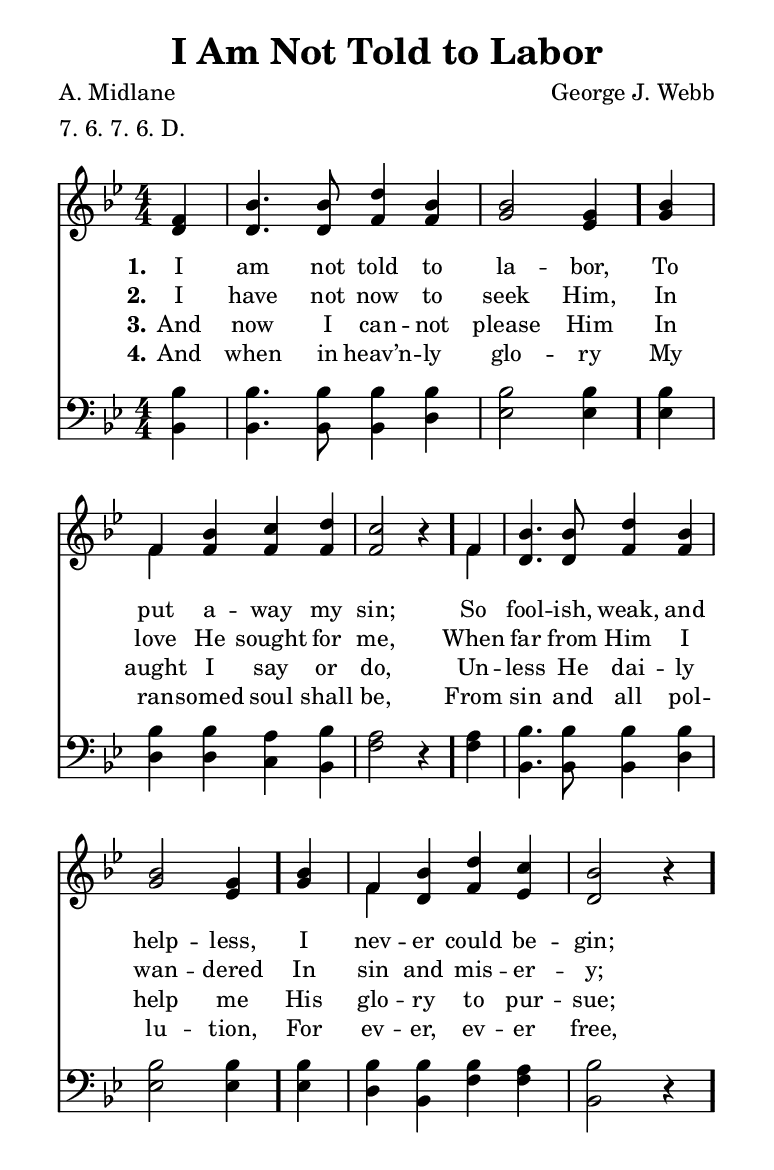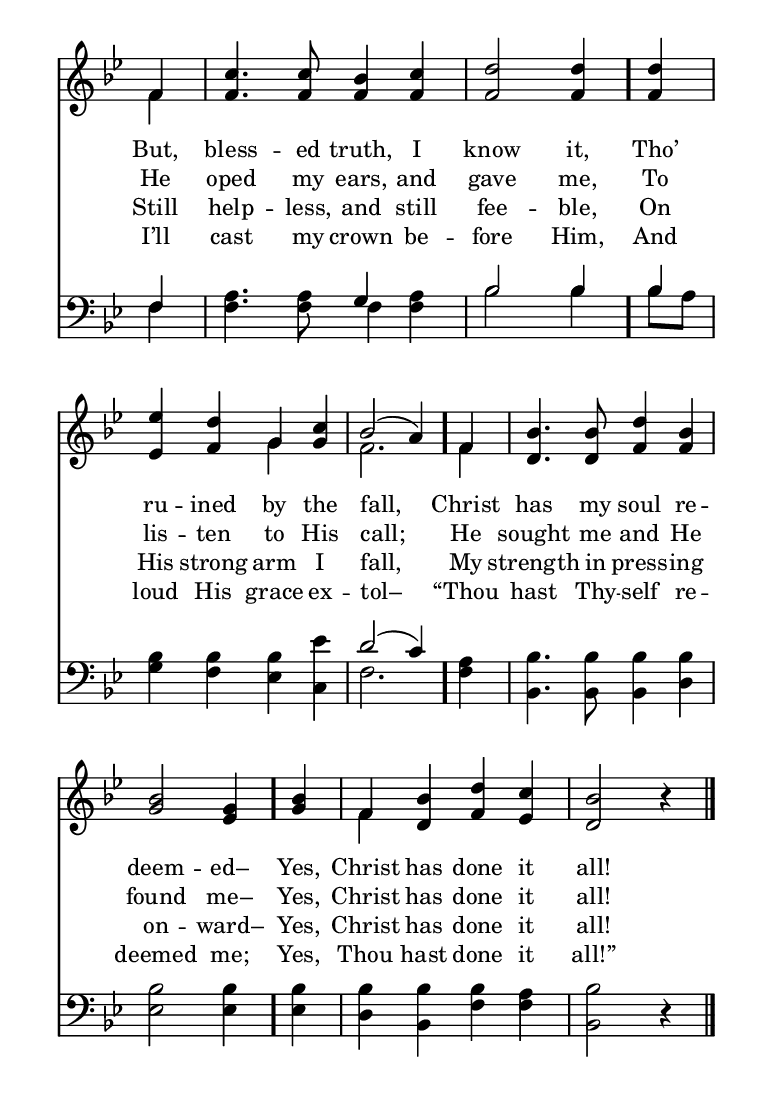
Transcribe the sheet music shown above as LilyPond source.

\include "common/global.ily"
\paper {
  \include "common/paper.ily"
}

\header{
  hymnnumber = "220"
  title = "I Am Not Told to Labor"
  tunename = "Webb"
  meter = "7. 6. 7. 6. D."
  poet = "A. Midlane"
  composer = "George J. Webb"
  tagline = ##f
}

global = {
  \include "common/overrides.ily"
  \override Staff.TimeSignature.style = #'numbered
  \time 4/4
  \override Score.MetronomeMark.transparent = ##t % hide all fermata changes too
  \tempo 4=90
  \key bes \major
  \partial 4
  \autoBeamOff
}

patternA = { c4 | c4. c8 c4 c | c2 c4 }
patternB = { c4 | c c c c | c2 c4 }
patternC = { c4 | c4 c c, c | c2( c4) }
patternD = { c4 | c4 c c, c | c2. }
patternE = { c8[ c] | c4 c c, c | c2. }

notesSoprano = {
\global
\relative c' {

  f4 | bes4. bes8 d4 bes | bes2 g4
  bes4 | f bes c d | c2 r4
  f,4 | bes4. bes8 d4 bes | bes2 g4
  bes4 | f bes d c | bes2 r4

  f4 | c'4. c8 bes4 c | d2 d4
  d4 | ees4 d g, c | bes2( a4)
  f4 | bes4. bes8 d4 bes | bes2 g4
  bes4 | f bes d c | bes2 r4

  \bar "|."

}
}

notesAlto = {
\global
\relative e' {

  \changePitch \patternA { d | d d f f | g ees }
  \changePitch \patternB { g | f f f f | f r }
  \changePitch \patternA { f | d d f f | g ees }
  \changePitch \patternB { g | f d f ees | d r }

  \changePitch \patternA { f | f f f f | f f }
  \changePitch \patternD { f | ees f g g | f }
  \changePitch \patternA { f | d d f f | g ees }
  \changePitch \patternB { g | f d f ees | d r }

}
}

notesTenor = {
\global
\relative a {

  \changePitch \patternA { bes | bes bes bes bes | bes bes }
  \changePitch \patternB { bes | bes bes a bes | a r }
  \changePitch \patternA { a | bes bes bes bes | bes bes }
  \changePitch \patternB { bes | bes bes bes a | bes r }

  \changePitch \patternA { f | a a g a | bes bes }
  \changePitch \patternC { bes | bes bes bes ees | d c }
  \changePitch \patternA { a | bes bes bes bes | bes bes }
  \changePitch \patternB { bes | bes bes bes a | bes r }

}
}

notesBass = {
\global
\relative f, {

  \changePitch \patternA { bes | bes bes bes d | ees ees }
  \changePitch \patternB { ees | d d c bes | f' r }
  \changePitch \patternA { f | bes, bes bes d | ees ees }
  \changePitch \patternB { ees | d bes f' f | bes, r }

  \changePitch \patternA { f' | f f f f | bes bes }
  \changePitch \patternE { bes a | g f ees c | f }
  \changePitch \patternA { f | bes, bes bes d | ees ees }
  \changePitch \patternB { ees | d bes f' f | bes, r }

}
}

wordsA = \lyricmode {
\set stanza = "1."

I am not told to la -- bor, \bar "."
To put a -- way my sin; \bar "."
So fool -- ish, weak, and help -- less, \bar "."
I nev -- er could be -- gin; \bar "."
But, bless -- ed truth, I know it, \bar "."
Tho’ ru -- ined by the fall, \bar "."
Christ has my soul re -- deem -- ed– \bar "."
Yes, Christ has done it all! \bar "."

}

wordsB = \lyricmode {
\set stanza = "2."

I have not now to seek Him,
In love He sought for me,
When far from Him I wan -- dered
In sin and mis -- er -- y;
He oped my ears, and gave me,
To lis -- ten to His call;
He sought me and He found me–
Yes, Christ has done it all!

}

wordsC = \lyricmode {
\set stanza = "3."

And now I can -- not please Him
In aught I say or do,
Un -- less He dai -- ly help me
His glo -- ry to pur -- sue;
Still help -- less, and still fee -- ble,
On His strong arm I fall,
My strength in press -- ing on -- ward–
Yes, Christ has done it all!

}

wordsD = \lyricmode {
\set stanza = "4."

And when in heav’n -- ly glo -- ry
My ran -- somed soul shall be,
From sin and all pol -- lu -- tion,
For ev -- er, ev -- er free,
I’ll cast my crown be -- fore Him,
And loud His grace ex -- tol–
“Thou hast Thy -- self re -- deemed me;
Yes, Thou hast done it all!”

}

\score {
  \context ChoirStaff <<
    \context Staff = upper <<
      \set ChoirStaff.systemStartDelimiter = #'SystemStartBar
      \set ChoirStaff.printPartCombineTexts = ##f
      \partcombine #'(2 . 9) \notesSoprano \notesAlto
      \context NullVoice = sopranos { \voiceOne << \notesSoprano >> }
      \context NullVoice = altos { \voiceTwo << \notesAlto >> }
      \context Lyrics = one   \lyricsto sopranos \wordsA
      \context Lyrics = two   \lyricsto sopranos \wordsB
      \context Lyrics = three \lyricsto sopranos \wordsC
      \context Lyrics = four  \lyricsto sopranos \wordsD
    >>
    \context Staff = men <<
      \clef bass
      \set ChoirStaff.printPartCombineTexts = ##f
      \partcombine #'(2 . 9) \notesTenor \notesBass
      \context NullVoice = tenors { \voiceOne << \notesTenor >> }
      \context NullVoice = basses { \voiceTwo << \notesBass >> }
    >>
  >>
  \layout {
    \include "common/layout.ily"
  }
  \midi{
    \include "common/midi.ily"
  }
}

\version "2.19.49"  % necessary for upgrading to future LilyPond versions.

% vi:set et ts=2 sw=2 ai nocindent syntax=lilypond:
